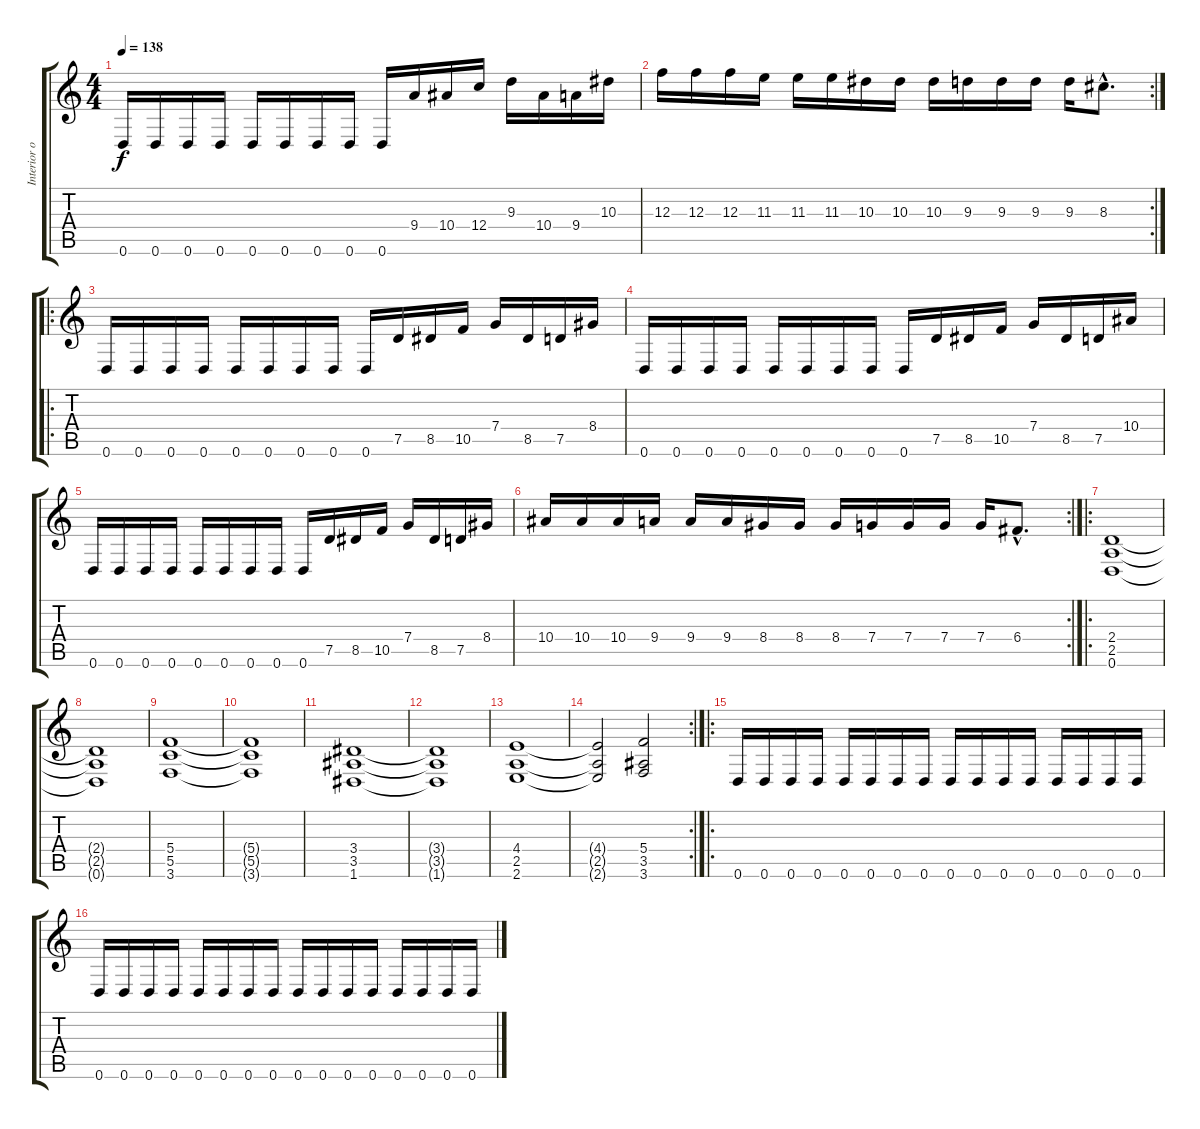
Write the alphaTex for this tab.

\track ("Interior of life" "Interior o") {instrument distortionguitar}
\staff {score tabs}
\tuning (D4 A3 F3 C3 G2 D2) {hide}
\ts (4 4)
\tempo 138
\clef g2
\ks c
0.6.16{dy f} 0.6.16 0.6.16 0.6.16 0.6.16 0.6.16 0.6.16 0.6.16 0.6.16 9.4.16 10.4.16 12.4.16 9.3.16 10.4.16 9.4.16 10.3.16 |
\rc 2
12.3.16 12.3.16 12.3.16 11.3.16 11.3.16 11.3.16 10.3.16 10.3.16 10.3.16 9.3.16 9.3.16 9.3.16 9.3.16 8.3{hac}.8{d} |
\ro
0.6.16 0.6.16 0.6.16 0.6.16 0.6.16 0.6.16 0.6.16 0.6.16 0.6.16 7.5.16 8.5.16 10.5.16 7.4.16 8.5.16 7.5.16 8.4.16 |
0.6.16 0.6.16 0.6.16 0.6.16 0.6.16 0.6.16 0.6.16 0.6.16 0.6.16 7.5.16 8.5.16 10.5.16 7.4.16 8.5.16 7.5.16 10.4.16 |
0.6.16 0.6.16 0.6.16 0.6.16 0.6.16 0.6.16 0.6.16 0.6.16 0.6.16 7.5.16 8.5.16 10.5.16 7.4.16 8.5.16 7.5.16 8.4.16 |
\rc 2
10.4.16 10.4.16 10.4.16 9.4.16 9.4.16 9.4.16 8.4.16 8.4.16 8.4.16 7.4.16 7.4.16 7.4.16 7.4.16 6.4{hac}.8{d} |
\ro
(2.4 2.5 0.6).1 |
(2.4{t} 2.5{t} 0.6{t}).1 |
(5.4 5.5 3.6).1 |
(5.4{t} 5.5{t} 3.6{t}).1 |
(3.4 3.5 1.6).1 |
(3.4{t} 3.5{t} 1.6{t}).1 |
(4.4 2.5 2.6).1 |
\rc 2
(4.4{t} 2.5{t} 2.6{t}).2 (5.4 3.5 3.6).2 |
\ro
0.6.16 0.6.16 0.6.16 0.6.16 0.6.16 0.6.16 0.6.16 0.6.16 0.6.16 0.6.16 0.6.16 0.6.16 0.6.16 0.6.16 0.6.16 0.6.16 |
0.6.16 0.6.16 0.6.16 0.6.16 0.6.16 0.6.16 0.6.16 0.6.16 0.6.16 0.6.16 0.6.16 0.6.16 0.6.16 0.6.16 0.6.16 0.6.16
